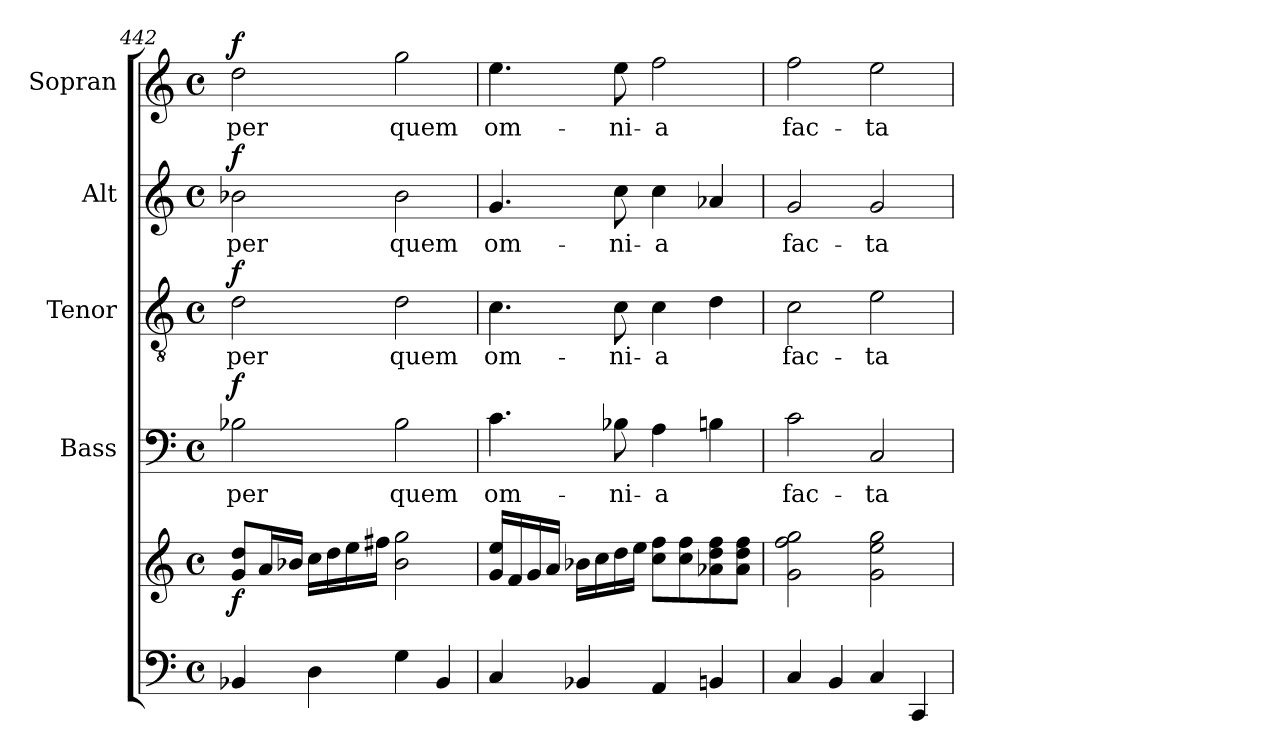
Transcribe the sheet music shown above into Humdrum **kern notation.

**kern	**kern	**dynam	**kern	**text	**dynam	**kern	**text	**dynam	**kern	**text	**dynam	**kern	**text	**dynam
*part5	*part5	*part5	*part4	*part4	*part4	*part3	*part3	*part3	*part2	*part2	*part2	*part1	*part1	*part1
*staff6	*staff5	*staff5/6	*staff4	*staff4	*staff4	*staff3	*staff3	*staff3	*staff2	*staff2	*staff2	*staff1	*staff1	*staff1
*	*	*	*I"Bass	*	*	*I"Tenor	*	*	*I"Alt	*	*	*I"Sopran	*	*
*	*	*	*I'B.	*	*	*I'T.	*	*	*I'A.	*	*	*I'S.	*	*
*clefF4	*clefG2	*	*clefF4	*	*	*clefGv2	*	*	*clefG2	*	*	*clefG2	*	*
*k[]	*k[]	*	*k[]	*	*	*k[]	*	*	*k[]	*	*	*k[]	*	*
*C:	*C:	*	*C:	*	*	*C:	*	*	*C:	*	*	*C:	*	*
*M4/4	*M4/4	*	*M4/4	*	*	*M4/4	*	*	*M4/4	*	*	*M4/4	*	*
*met(c)	*met(c)	*	*met(c)	*	*	*met(c)	*	*	*met(c)	*	*	*met(c)	*	*
=442	=442	=442	=442	=442	=442	=442	=442	=442	=442	=442	=442	=442	=442	=442
!	!	!LO:DY:b	!	!LO:LY:b	!LO:DY:a	!	!LO:LY:b	!LO:DY:a	!	!LO:LY:b	!LO:DY:a	!	!LO:LY:b	!LO:DY:a
4BB-X/	8g/ 8dd/L	f	2B-X\	per	f	2d\	per	f	2b-X\	per	f	2dd\	per	f
.	16a/L	.	.	.	.	.	.	.	.	.	.	.	.	.
.	16b-X/JJ	.	.	.	.	.	.	.	.	.	.	.	.	.
4D\	16cc\LL	.	.	.	.	.	.	.	.	.	.	.	.	.
.	16dd\	.	.	.	.	.	.	.	.	.	.	.	.	.
.	16ee\	.	.	.	.	.	.	.	.	.	.	.	.	.
.	16ff#X\JJ	.	.	.	.	.	.	.	.	.	.	.	.	.
!	!	!	!	!LO:LY:b	!	!	!LO:LY:b	!	!	!LO:LY:b	!	!	!LO:LY:b	!
4G\	2b-\ 2gg\	.	2B-\	quem	.	2d\	quem	.	2b-\	quem	.	2gg\	quem	.
4BB-/	.	.	.	.	.	.	.	.	.	.	.	.	.	.
=443	=443	=443	=443	=443	=443	=443	=443	=443	=443	=443	=443	=443	=443	=443
!	!	!	!	!LO:LY:b	!	!	!LO:LY:b	!	!	!LO:LY:b	!	!	!LO:LY:b	!
4C/	16g/ 16ee/LL	.	4.c\	om-	.	4.c\	om-	.	4.g/	om-	.	4.ee\	om-	.
.	16f/	.	.	.	.	.	.	.	.	.	.	.	.	.
.	16g/	.	.	.	.	.	.	.	.	.	.	.	.	.
.	16a/JJ	.	.	.	.	.	.	.	.	.	.	.	.	.
4BB-X/	16b-X\LL	.	.	.	.	.	.	.	.	.	.	.	.	.
.	16cc\	.	.	.	.	.	.	.	.	.	.	.	.	.
!	!	!	!	!LO:LY:b	!	!	!LO:LY:b	!	!	!LO:LY:b	!	!	!LO:LY:b	!
.	16dd\	.	8B-X\	-ni-	.	8c\	-ni-	.	8cc\	-ni-	.	8ee\	-ni-	.
.	16ee\JJ	.	.	.	.	.	.	.	.	.	.	.	.	.
!	!	!	!	!LO:LY:b	!	!	!LO:LY:b	!	!	!LO:LY:b	!	!	!LO:LY:b	!
4AA/	8cc\ 8ff\L	.	4A\	-a	.	4c\	-a	.	4cc\	-a	.	2ff\	-a	.
.	8cc\ 8ff\	.	.	.	.	.	.	.	.	.	.	.	.	.
4BBn/	8a-X\ 8dd\ 8ff\	.	4Bn\	.	.	4d\	.	.	4a-X/	.	.	.	.	.
.	8a-\ 8dd\ 8ff\J	.	.	.	.	.	.	.	.	.	.	.	.	.
!!LO:PB:g=z
=444	=444	=444	=444	=444	=444	=444	=444	=444	=444	=444	=444	=444	=444	=444
!	!	!	!	!LO:LY:b	!	!	!LO:LY:b	!	!	!LO:LY:b	!	!	!LO:LY:b	!
4C/	2g\ 2ff\ 2gg\	.	2c\	fac-	.	2c\	fac-	.	2g/	fac-	.	2ff\	fac-	.
4BB/	.	.	.	.	.	.	.	.	.	.	.	.	.	.
!	!	!	!	!LO:LY:b	!	!	!LO:LY:b	!	!	!LO:LY:b	!	!	!LO:LY:b	!
4C/	2g\ 2ee\ 2gg\	.	2C/	-ta	.	2e\	-ta	.	2g/	-ta	.	2ee\	-ta	.
4CC/	.	.	.	.	.	.	.	.	.	.	.	.	.	.
=	=	=	=	=	=	=	=	=	=	=	=	=	=	=
*-	*-	*-	*-	*-	*-	*-	*-	*-	*-	*-	*-	*-	*-	*-
